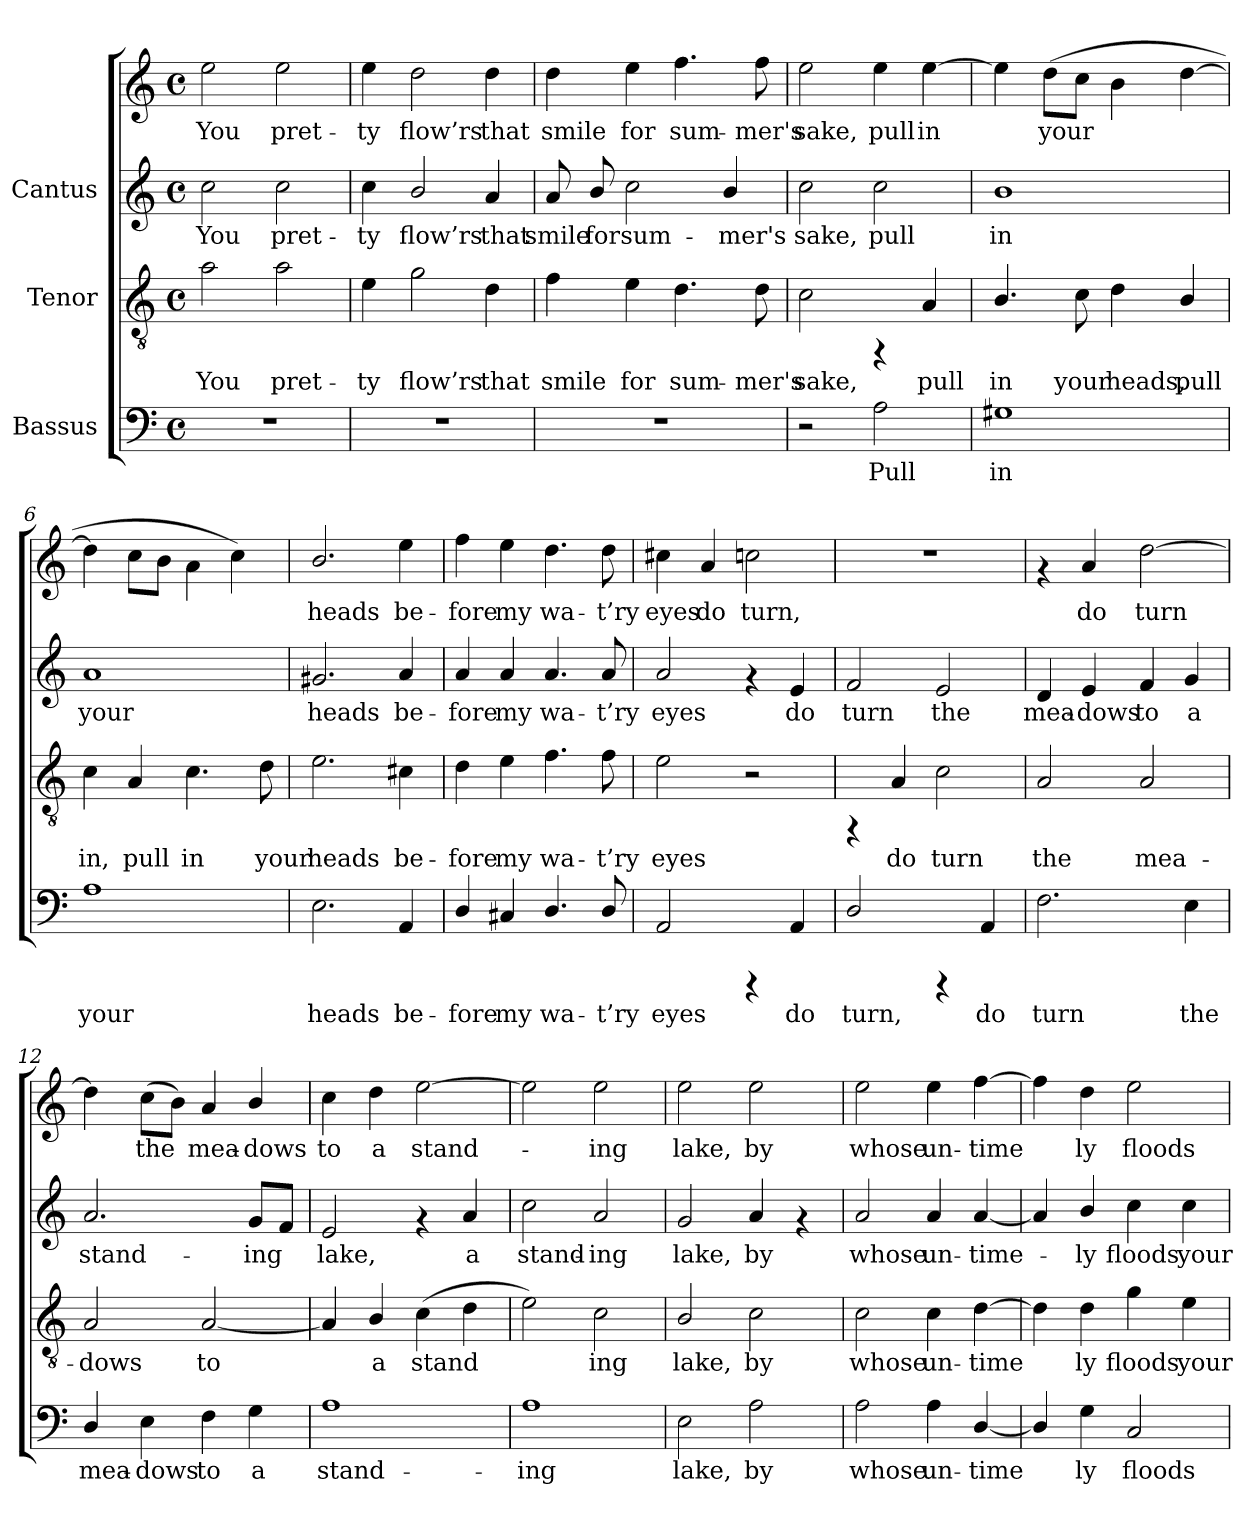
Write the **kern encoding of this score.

**kern	**text	**kern	**text	**kern	**text	**kern	**text
*part3	*part3	*part2	*part2	*part1	*part1	*part1	*part1
*staff4	*staff4	*staff3	*staff3	*staff2	*staff2	*staff1	*staff1
*I"Bassus	*	*I"Tenor	*	*I"Cantus	*	*	*
!!LO:PB:g=z
*stria5	*	*stria5	*	*stria5	*	*stria5	*
*clefF4	*	*clefGv2	*	*clefG2	*	*clefG2	*
*M4/4	*	*M4/4	*	*M4/4	*	*M4/4	*
*met(c)	*	*met(c)	*	*met(c)	*	*met(c)	*
*MM156	*	*MM156	*	*MM156	*	*MM156	*
=1	=1	=1	=1	=1	=1	=1	=1
!	!	!	!LO:LY:b:cj	!	!LO:LY:b:cj	!	!LO:LY:b:cj
1r	.	2a\	You	2cc\	-You	2ee\	You
!	!	!	!LO:LY:b:cj	!	!LO:LY:b:cj	!	!LO:LY:b:cj
.	.	2a\	pret-	2cc\	pret-	2ee\	pret-
=2	=2	=2	=2	=2	=2	=2	=2
!	!	!	!LO:LY:b:cj	!	!LO:LY:b:cj	!	!LO:LY:b:cj
1r	.	4e\	-ty	4cc\	ty	4ee\	-ty
!	!	!	!LO:LY:b:cj	!	!LO:LY:b:cj	!	!LO:LY:b:cj
.	.	2g\	flow’rs	2b/	flow’rs	2dd\	flow’rs
!	!	!	!LO:LY:b:cj	!	!LO:LY:b:cj	!	!LO:LY:b:cj
.	.	4d\	that	4a/	that	4dd\	that
=3	=3	=3	=3	=3	=3	=3	=3
!	!	!	!LO:LY:b:cj	!	!LO:LY:b:cj	!	!LO:LY:b:cj
1r	.	4f\	smile	8a/	smile	4dd\	smile
!	!	!	!	!	!LO:LY:b:cj	!	!
.	.	.	.	8b/	for	.	.
!	!	!	!LO:LY:b:cj	!	!LO:LY:b:cj	!	!LO:LY:b:cj
.	.	4e\	for	2cc\	sum-	4ee\	for
!	!	!	!LO:LY:b:cj	!	!	!	!LO:LY:b:cj
.	.	4.d\	sum-	.	.	4.ff\	sum-
!	!	!	!	!	!LO:LY:b:cj	!	!
.	.	.	.	4b/	-mer's	.	.
!	!	!	!LO:LY:b:cj	!	!	!	!LO:LY:b:cj
.	.	8d\	-mer's	.	.	8ff\	-mer's
=4	=4	=4	=4	=4	=4	=4	=4
!	!	!	!LO:LY:b:cj	!	!LO:LY:b:cj	!	!LO:LY:b:cj
2r	.	2c\	sake,	2cc\	sake,	2ee\	sake,
!	!LO:LY:b:cj	!	!	!	!LO:LY:b:cj	!	!LO:LY:b:cj
2A\	Pull	4rFF	.	2cc\	pull	4ee\	pull
!	!	!	!LO:LY:b:cj	!	!	!	!LO:LY:b:cj
.	.	4A/	pull	.	.	[>4ee\	in
!!LO:LB:g=z
=5	=5	=5	=5	=5	=5	=5	=5
!	!LO:LY:b:cj	!	!LO:LY:b:cj	!	!LO:LY:b:cj	!	!LO:LY:b:cj
1G#X	in	4.B/	in	1b	in	4ee\]	.
!	!	!	!	!	!	!	!LO:LY:b:cj
.	.	.	.	.	.	(>8dd\L	your
!	!	!	!LO:LY:b:cj	!	!	!	!LO:LY:b:cj
.	.	8c\	your	.	.	8cc\J	.
!	!	!	!LO:LY:b:cj	!	!	!	!LO:LY:b:cj
.	.	4d\	heads,	.	.	4b\	.
!	!	!	!LO:LY:b:cj	!	!	!	!LO:LY:b:cj
.	.	4B/	pull	.	.	[>4dd\	.
=6	=6	=6	=6	=6	=6	=6	=6
!	!LO:LY:b:cj	!	!LO:LY:b:cj	!	!LO:LY:b:cj	!	!
1A	your	4c\	in,	1a	your	4dd\]	.
!	!	!	!LO:LY:b:cj	!	!	!	!
.	.	4A/	pull	.	.	8cc\L	.
.	.	.	.	.	.	8b\J	.
!	!	!	!LO:LY:b:cj	!	!	!	!
.	.	4.c\	in	.	.	4a\	.
.	.	.	.	.	.	4cc\)	.
!	!	!	!LO:LY:b:cj	!	!	!	!
.	.	8d\	your	.	.	.	.
=7	=7	=7	=7	=7	=7	=7	=7
!	!LO:LY:b:cj	!	!LO:LY:b:cj	!	!LO:LY:b:cj	!	!LO:LY:b:cj
2.E\	heads	2.e\	heads	2.g#X/	-heads	2.b/	heads
!	!LO:LY:b:cj	!	!LO:LY:b:cj	!	!LO:LY:b:cj	!	!LO:LY:b:cj
4AA/	be-	4c#X\	be-	4a/	be-	4ee\	be-
=8	=8	=8	=8	=8	=8	=8	=8
!	!LO:LY:b:cj	!	!LO:LY:b:cj	!	!LO:LY:b:cj	!	!LO:LY:b:cj
4D/	-fore	4d\	-fore	4a/	fore	4ff\	-fore
!	!LO:LY:b:cj	!	!LO:LY:b:cj	!	!LO:LY:b:cj	!	!LO:LY:b:cj
4C#X/	my	4e\	my	4a/	my	4ee\	my
!	!LO:LY:b:cj	!	!LO:LY:b:cj	!	!LO:LY:b:cj	!	!LO:LY:b:cj
4.D/	wa-	4.f\	wa-	4.a/	wa-	4.dd\	wa-
!	!LO:LY:b:cj	!	!LO:LY:b:cj	!	!LO:LY:b:cj	!	!LO:LY:b:cj
8D/	-t’ry	8f\	-t’ry	8a/	-t’ry	8dd\	-t’ry
=9	=9	=9	=9	=9	=9	=9	=9
!	!LO:LY:b:cj	!	!LO:LY:b:cj	!	!LO:LY:b:cj	!	!LO:LY:b:cj
2AA/	eyes	2e\	eyes	2a/	eyes	4cc#X\	eyes
!	!	!	!	!	!	!	!LO:LY:b:cj
.	.	.	.	.	.	4a/	do
!	!	!	!	!	!	!	!LO:LY:b:cj
4rCCC	.	2r	.	4rf	.	2ccn\	turn,
!	!LO:LY:b:cj	!	!	!	!LO:LY:b:cj	!	!
4AA/	do	.	.	4e/	do	.	.
!!LO:LB:g=z
=10	=10	=10	=10	=10	=10	=10	=10
!	!LO:LY:b:cj	!	!	!	!LO:LY:b:cj	!	!
2D/	turn,	4rFF	.	2f/	turn	1r	.
!	!	!	!LO:LY:b:cj	!	!	!	!
.	.	4A/	do	.	.	.	.
!	!	!	!LO:LY:b:cj	!	!LO:LY:b:cj	!	!
4rCCC	.	2c\	turn	2e/	the	.	.
!	!LO:LY:b:cj	!	!	!	!	!	!
4AA/	do	.	.	.	.	.	.
=11	=11	=11	=11	=11	=11	=11	=11
!	!LO:LY:b:cj	!	!LO:LY:b:cj	!	!LO:LY:b:cj	!	!
2.F\	turn	2A/	the	4d/	mea-	4rf	.
!	!	!	!	!	!LO:LY:b:cj	!	!LO:LY:b:cj
.	.	.	.	4e/	-dows	4a/	do
!	!	!	!LO:LY:b:cj	!	!LO:LY:b:cj	!	!LO:LY:b:cj
.	.	2A/	mea-	4f/	to	[>2dd\	turn
!	!LO:LY:b:cj	!	!	!	!LO:LY:b:cj	!	!
4E\	the	.	.	4g/	a	.	.
=12	=12	=12	=12	=12	=12	=12	=12
!	!LO:LY:b:cj	!	!LO:LY:b:cj	!	!LO:LY:b:cj	!	!LO:LY:b:cj
4D/	mea-	2A/	-dows	2.a/	stand-	4dd\]	.
!	!LO:LY:b:cj	!	!	!	!	!	!LO:LY:b:cj
4E\	-dows	.	.	.	.	(>8cc\L	the
!	!	!	!	!	!	!	!LO:LY:b:cj
.	.	.	.	.	.	8b\J)	.
!	!LO:LY:b:cj	!	!LO:LY:b:cj	!	!	!	!LO:LY:b:cj
4F\	to	[<2A/	to	.	.	4a/	mea-
!	!LO:LY:b:cj	!	!	!	!LO:LY:b:cj	!	!LO:LY:b:cj
4G\	a	.	.	8g/L	-ing	4b/	-dows
!	!	!	!	!	!LO:LY:b:cj	!	!
.	.	.	.	8f/J	.	.	.
=13	=13	=13	=13	=13	=13	=13	=13
!	!LO:LY:b:cj	!	!LO:LY:b:cj	!	!LO:LY:b:cj	!	!LO:LY:b:cj
1A	stand-	4A/]	.	2e/	-lake,	4cc\	to
!	!	!	!LO:LY:b:cj	!	!	!	!LO:LY:b:cj
.	.	4B/	a	.	.	4dd\	a
!	!	!	!LO:LY:b:cj	!	!	!	!LO:LY:b:cj
.	.	(>4c\	stand-	4rf	.	[>2ee\	stand-
!	!	!	!LO:LY:b:cj	!	!LO:LY:b:cj	!	!
.	.	4d\	--	4a/	a	.	.
=14	=14	=14	=14	=14	=14	=14	=14
!	!LO:LY:b:cj	!	!LO:LY:b:cj	!	!LO:LY:b:cj	!	!LO:LY:b:cj
1A	-ing	2e\)	-	2cc\	stand-	2ee\]	.
!	!	!	!LO:LY:b:cj	!	!LO:LY:b:cj	!	!LO:LY:b:cj
.	.	2c\	ing	2a/	-ing	2ee\	ing
!!LO:PB:g=z
=15	=15	=15	=15	=15	=15	=15	=15
!	!LO:LY:b:cj	!	!LO:LY:b:cj	!	!LO:LY:b:cj	!	!LO:LY:b:cj
2E\	lake,	2B/	lake,	2g/	lake,	2ee\	lake,
!	!LO:LY:b:cj	!	!LO:LY:b:cj	!	!LO:LY:b:cj	!	!LO:LY:b:cj
2A\	by	2c\	by	4a/	by	2ee\	by
.	.	.	.	4rf	.	.	.
=16	=16	=16	=16	=16	=16	=16	=16
!	!LO:LY:b:cj	!	!LO:LY:b:cj	!	!LO:LY:b:cj	!	!LO:LY:b:cj
2A\	whose	2c\	whose	2a/	-whose	2ee\	whose
!	!LO:LY:b:cj	!	!LO:LY:b:cj	!	!LO:LY:b:cj	!	!LO:LY:b:cj
4A\	un-	4c\	un-	4a/	un-	4ee\	un-
!	!LO:LY:b:cj	!	!LO:LY:b:cj	!	!LO:LY:b:cj	!	!LO:LY:b:cj
[<4D/	-time-	[>4d\	-time-	[<4a/	-time-	[>4ff\	-time-
=17	=17	=17	=17	=17	=17	=17	=17
!	!LO:LY:b:cj	!	!LO:LY:b:cj	!	!LO:LY:b:cj	!	!LO:LY:b:cj
4D/]	-	4d\]	-	4a/]	.	4ff\]	-
!	!LO:LY:b:cj	!	!LO:LY:b:cj	!	!LO:LY:b:cj	!	!LO:LY:b:cj
4G\	ly	4d\	ly	4b/	ly	4dd\	ly
!	!LO:LY:b:cj	!	!LO:LY:b:cj	!	!LO:LY:b:cj	!	!LO:LY:b:cj
2C/	floods	4g\	floods	4cc\	floods	2ee\	floods
!	!	!	!LO:LY:b:cj	!	!LO:LY:b:cj	!	!
.	.	4e\	your	4cc\	your	.	.
=	=	=	=	=	=	=	=
*-	*-	*-	*-	*-	*-	*-	*-
